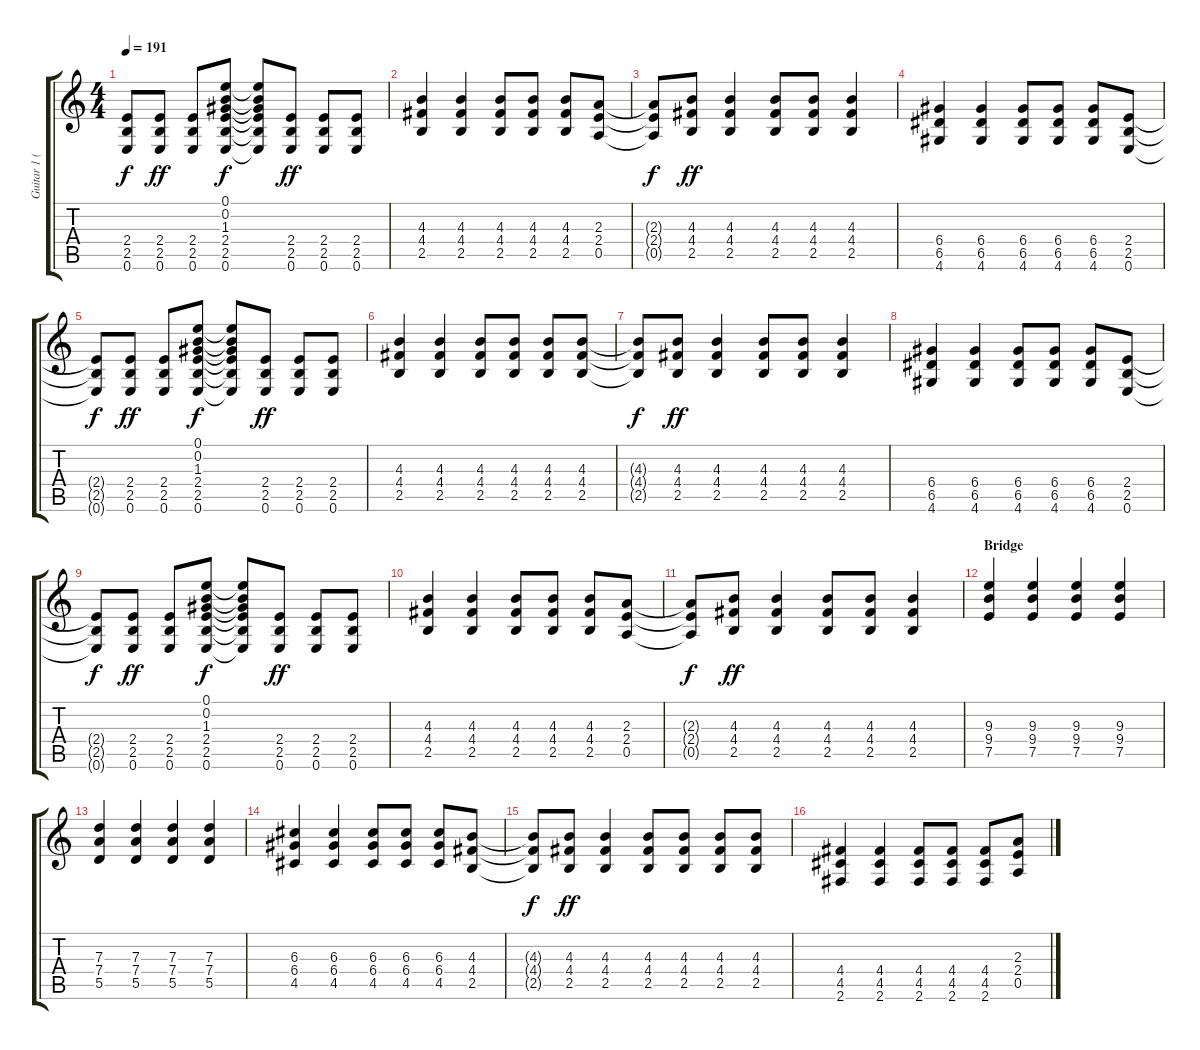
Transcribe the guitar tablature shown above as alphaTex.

\track ("Guitar 1 (Billie Joe Armstrong)" "Guitar 1 (") {instrument distortionguitar}
\staff {score tabs}
\tuning (E4 B3 G3 D3 A2 E2) {hide}
\ts (4 4)
\tempo 191
\clef g2
\ks c
(2.4{t} 2.5{t} 0.6{t}).8{dy f} (2.4 2.5 0.6).8{dy ff} (2.4 2.5 0.6).8 (0.1 0.2 1.3 2.4 2.5 0.6).8{dy f} (0.1{t} 0.2{t} 1.3{t} 2.4{t} 2.5{t} 0.6{t}).8 (2.4 2.5 0.6).8{dy ff} (2.4 2.5 0.6).8 (2.4 2.5 0.6).8 |
(4.3 4.4 2.5).4 (4.3 4.4 2.5).4 (4.3 4.4 2.5).8 (4.3 4.4 2.5).8 (4.3 4.4 2.5).8 (2.3 2.4 0.5).8 |
(2.3{t} 2.4{t} 0.5{t}).8{dy f} (4.3 4.4 2.5).8{dy ff} (4.3 4.4 2.5).4 (4.3 4.4 2.5).8 (4.3 4.4 2.5).8 (4.3 4.4 2.5).4 |
(6.4 6.5 4.6).4 (6.4 6.5 4.6).4 (6.4 6.5 4.6).8 (6.4 6.5 4.6).8 (6.4 6.5 4.6).8 (2.4 2.5 0.6).8 |
(2.4{t} 2.5{t} 0.6{t}).8{dy f} (2.4 2.5 0.6).8{dy ff} (2.4 2.5 0.6).8 (0.1 0.2 1.3 2.4 2.5 0.6).8{dy f} (0.1{t} 0.2{t} 1.3{t} 2.4{t} 2.5{t} 0.6{t}).8 (2.4 2.5 0.6).8{dy ff} (2.4 2.5 0.6).8 (2.4 2.5 0.6).8 |
(4.3 4.4 2.5).4 (4.3 4.4 2.5).4 (4.3 4.4 2.5).8 (4.3 4.4 2.5).8 (4.3 4.4 2.5).8 (4.3 4.4 2.5).8 |
(4.3{t} 4.4{t} 2.5{t}).8{dy f} (4.3 4.4 2.5).8{dy ff} (4.3 4.4 2.5).4 (4.3 4.4 2.5).8 (4.3 4.4 2.5).8 (4.3 4.4 2.5).4 |
(6.4 6.5 4.6).4 (6.4 6.5 4.6).4 (6.4 6.5 4.6).8 (6.4 6.5 4.6).8 (6.4 6.5 4.6).8 (2.4 2.5 0.6).8 |
(2.4{t} 2.5{t} 0.6{t}).8{dy f} (2.4 2.5 0.6).8{dy ff} (2.4 2.5 0.6).8 (0.1 0.2 1.3 2.4 2.5 0.6).8{dy f} (0.1{t} 0.2{t} 1.3{t} 2.4{t} 2.5{t} 0.6{t}).8 (2.4 2.5 0.6).8{dy ff} (2.4 2.5 0.6).8 (2.4 2.5 0.6).8 |
(4.3 4.4 2.5).4 (4.3 4.4 2.5).4 (4.3 4.4 2.5).8 (4.3 4.4 2.5).8 (4.3 4.4 2.5).8 (2.3 2.4 0.5).8 |
(2.3{t} 2.4{t} 0.5{t}).8{dy f} (4.3 4.4 2.5).8{dy ff} (4.3 4.4 2.5).4 (4.3 4.4 2.5).8 (4.3 4.4 2.5).8 (4.3 4.4 2.5).4 |
\section ("" "Bridge")
(9.3 9.4 7.5).4 (9.3 9.4 7.5).4 (9.3 9.4 7.5).4 (9.3 9.4 7.5).4 |
(7.3 7.4 5.5).4 (7.3 7.4 5.5).4 (7.3 7.4 5.5).4 (7.3 7.4 5.5).4 |
(6.3 6.4 4.5).4 (6.3 6.4 4.5).4 (6.3 6.4 4.5).8 (6.3 6.4 4.5).8 (6.3 6.4 4.5).8 (4.3 4.4 2.5).8 |
(4.3{t} 4.4{t} 2.5{t}).8{dy f} (4.3 4.4 2.5).8{dy ff} (4.3 4.4 2.5).4 (4.3 4.4 2.5).8 (4.3 4.4 2.5).8 (4.3 4.4 2.5).8 (4.3 4.4 2.5).8 |
(4.4 4.5 2.6).4 (4.4 4.5 2.6).4 (4.4 4.5 2.6).8 (4.4 4.5 2.6).8 (4.4 4.5 2.6).8 (2.3 2.4 0.5).8
